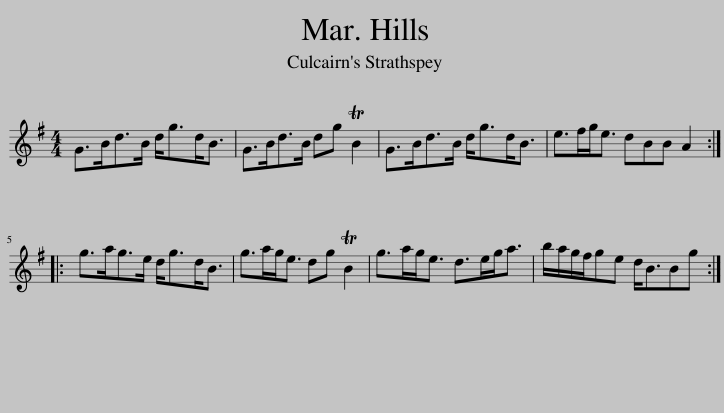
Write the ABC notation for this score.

X:1
L:1/8
M:4/4
I:linebreak $
K:G
V:1 treble
V:1
 G>Bd>B d<gd<B | G>Bd>B dg TB2 | G>Bd>B d<gd<B | e>fg<e dBB A2 ::$ g>ag>e d<gd<B | %5
 g>ag<e dg TB2 | g>ag<e d>eg<a | b/a/g/f/ge d<BBg :| %8
